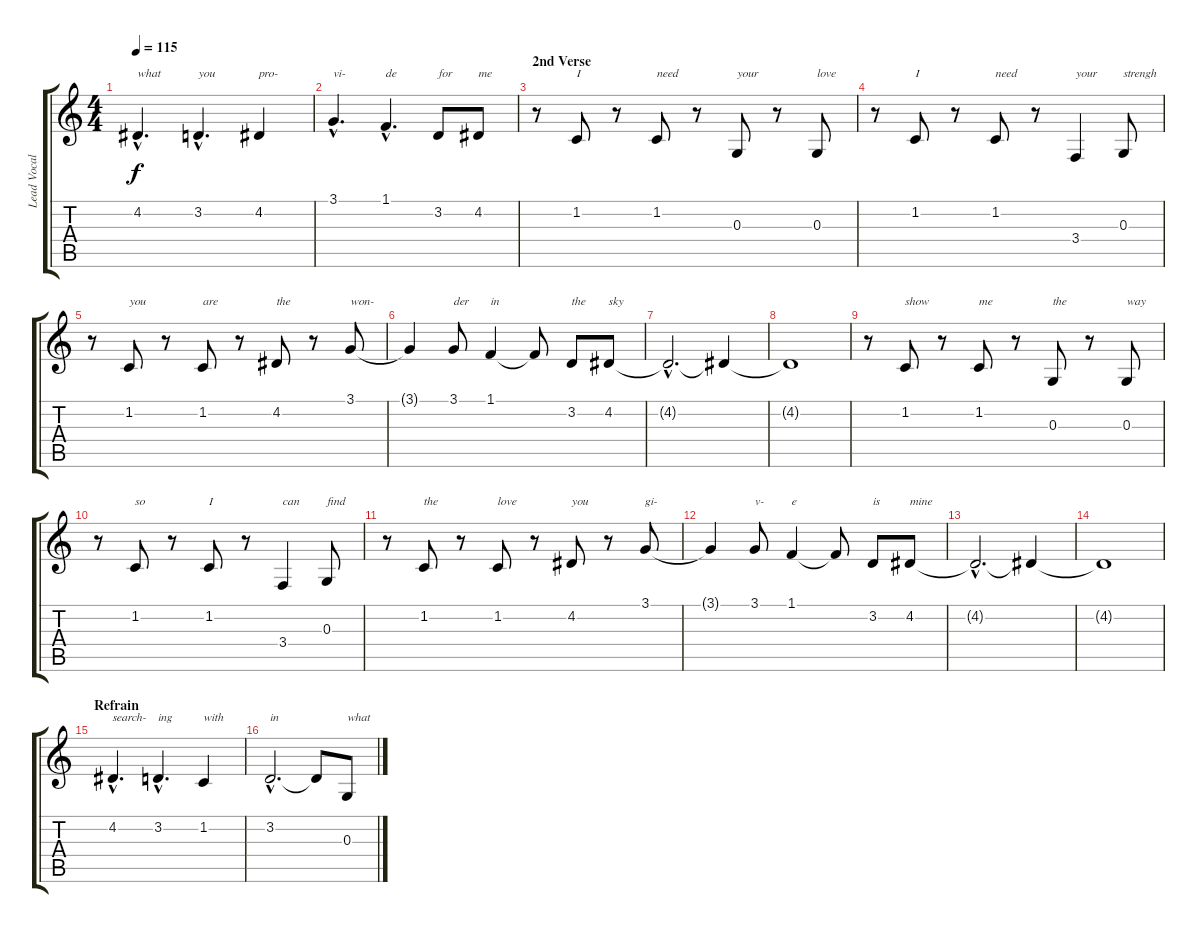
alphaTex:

\track ("Lead Vocals" "Lead Vocal") {instrument lead8bassandlead}
\staff {score tabs}
\tuning (E4 B3 G3 D3 A2 E2) {hide}
\ts (4 4)
\tempo 115
\clef g2
\ks c
4.2{hac}.4{d txt "what" dy f} 3.2{hac}.4{d txt "you"} 4.2.4{txt "pro-"} |
3.1{hac}.4{d txt "vi-"} 1.1{hac}.4{d txt "de"} 3.2.8{txt "for"} 4.2.8{txt "me"} |
\section ("" "2nd Verse")
r.8 1.2.8{txt "I"} r.8 1.2.8{txt "need"} r.8 0.3.8{txt "your"} r.8 0.3.8{txt "love"} |
r.8 1.2.8{txt "I"} r.8 1.2.8{txt "need"} r.8 3.4.4{txt "your"} 0.3.8{txt "strengh"} |
r.8 1.2.8{txt "you"} r.8 1.2.8{txt "are"} r.8 4.2.8{txt "the"} r.8 3.1.8{txt "won-"} |
3.1{t}.4 3.1.8{txt "der"} 1.1.4{txt "in"} 1.1{t}.8 3.2.8{txt "the"} 4.2.8{txt "sky"} |
4.2{hac t}.2{d} 4.2{t}.4 |
4.2{t}.1 |
r.8 1.2.8{txt "show"} r.8 1.2.8{txt "me"} r.8 0.3.8{txt "the"} r.8 0.3.8{txt "way"} |
r.8 1.2.8{txt "so"} r.8 1.2.8{txt "I "} r.8 3.4.4{txt "can"} 0.3.8{txt "find"} |
r.8 1.2.8{txt "the"} r.8 1.2.8{txt "love"} r.8 4.2.8{txt "you"} r.8 3.1.8{txt "gi-"} |
3.1{t}.4 3.1.8{txt "v-"} 1.1.4{txt "e"} 1.1{t}.8 3.2.8{txt "is"} 4.2.8{txt "mine"} |
4.2{hac t}.2{d} 4.2{t}.4 |
4.2{t}.1 |
\section ("" "Refrain")
4.2{hac}.4{d txt "search-"} 3.2{hac}.4{d txt "ing"} 1.2.4{txt "with"} |
3.2{hac}.2{d txt "in"} 3.2{t}.8 0.3.8{txt "what"}
